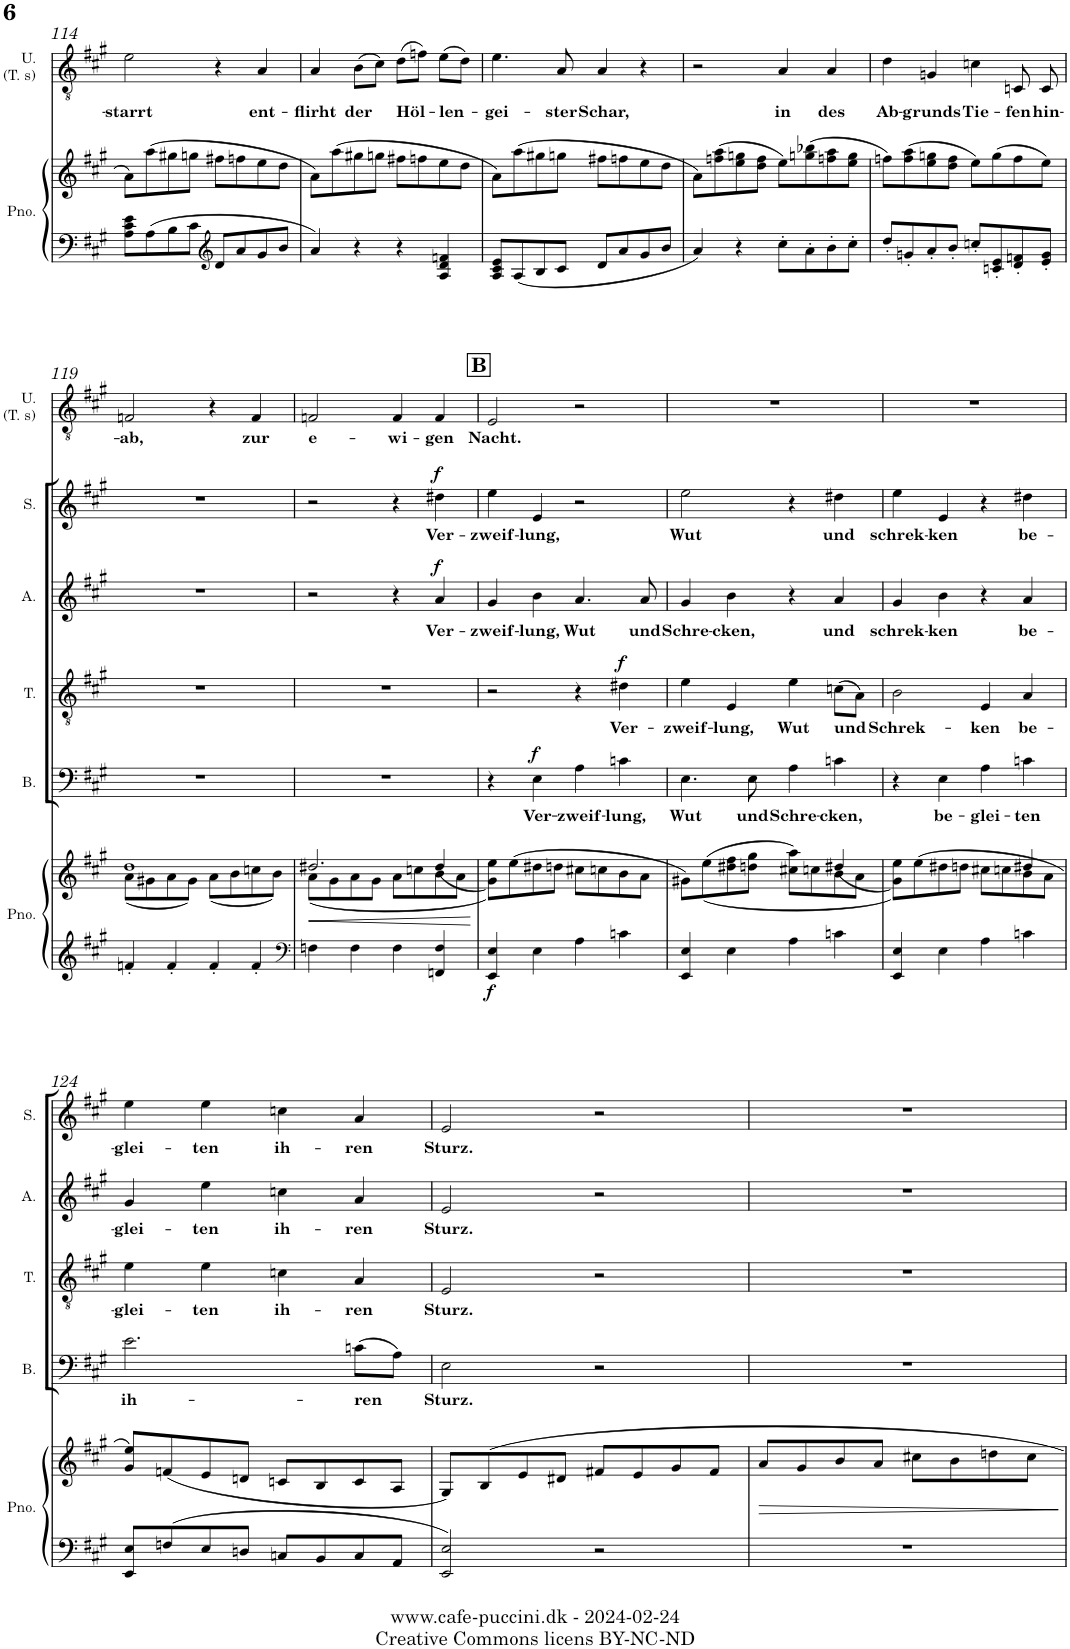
**kern	**kern	**dynam	**kern	**text	**dynam	**kern	**text	**dynam	**kern	**text	**dynam	**kern	**text	**dynam	**kern	**text
*part6	*part6	*part6	*part5	*part5	*part5	*part4	*part4	*part4	*part3	*part3	*part3	*part2	*part2	*part2	*part1	*part1
*staff7	*staff6	*staff6/7	*staff5	*staff5	*staff5	*staff4	*staff4	*staff4	*staff3	*staff3	*staff3	*staff2	*staff2	*staff2	*staff1	*staff1
*I"Piano	*	*	*I"Bass	*	*	*I"Tenor	*	*	*I"Alto	*	*	*I"Soprano	*	*	*I"Uriel (Tenor solo)	*
*I'Pno.	*	*	*I'B.	*	*	*I'T.	*	*	*I'A.	*	*	*I'S.	*	*	*I'U. (T. s)	*
!!LO:PB:g=z
*clefF4	*clefG2	*	*clefF4	*	*	*clefGv2	*	*	*clefG2	*	*	*clefG2	*	*	*clefGv2	*
*k[f#c#g#]	*k[f#c#g#]	*	*k[f#c#g#]	*	*	*k[f#c#g#]	*	*	*k[f#c#g#]	*	*	*k[f#c#g#]	*	*	*k[f#c#g#]	*
*M4/4	*M4/4	*	*M4/4	*	*	*M4/4	*	*	*M4/4	*	*	*M4/4	*	*	*M4/4	*
*met(c)	*met(c)	*	*met(c)	*	*	*met(c)	*	*	*met(c)	*	*	*met(c)	*	*	*met(c)	*
=114	=114	=114	=114	=114	=114	=114	=114	=114	=114	=114	=114	=114	=114	=114	=114	=114
!	!	!	!	!	!	!	!	!	!	!	!	!	!	!	!	!LO:LY:b
8A\ 8c#\ 8e\L	8a\L	.	1r	.	.	1r	.	.	1r	.	.	1r	.	.	2e\	-starrt
8A\	(8aa\	.	.	.	.	.	.	.	.	.	.	.	.	.	.	.
8B\	8gg#X\	.	.	.	.	.	.	.	.	.	.	.	.	.	.	.
8c#\J	8ggn\J	.	.	.	.	.	.	.	.	.	.	.	.	.	.	.
*clefG2	*	*	*	*	*	*	*	*	*	*	*	*	*	*	*	*
8d/L	8ff#X\L	.	.	.	.	.	.	.	.	.	.	.	.	.	4r	.
8a/	8ffn\	.	.	.	.	.	.	.	.	.	.	.	.	.	.	.
!	!	!	!	!	!	!	!	!	!	!	!	!	!	!	!	!LO:LY:b
8g#/	8ee\	.	.	.	.	.	.	.	.	.	.	.	.	.	4A/	ent-
8b/J	8dd\J	.	.	.	.	.	.	.	.	.	.	.	.	.	.	.
=115	=115	=115	=115	=115	=115	=115	=115	=115	=115	=115	=115	=115	=115	=115	=115	=115
!	!	!	!	!	!	!	!	!	!	!	!	!	!	!	!	!LO:LY:b
4a/	8a\L)	.	1r	.	.	1r	.	.	1r	.	.	1r	.	.	4A/	-flirht
.	(8aa\	.	.	.	.	.	.	.	.	.	.	.	.	.	.	.
!	!	!	!	!	!	!	!	!	!	!	!	!	!	!	!	!LO:LY:b
4r	8gg#X\	.	.	.	.	.	.	.	.	.	.	.	.	.	(8B\L	der
.	8ggn\J	.	.	.	.	.	.	.	.	.	.	.	.	.	8c#\J)	.
!	!	!	!	!	!	!	!	!	!	!	!	!	!	!	!	!LO:LY:b
4r	8ff#X\L	.	.	.	.	.	.	.	.	.	.	.	.	.	(8d\L	Höl-
.	8ffn\	.	.	.	.	.	.	.	.	.	.	.	.	.	8fn\J)	.
!	!	!	!	!	!	!	!	!	!	!	!	!	!	!	!	!LO:LY:b
4A/ 4d/ 4fn/	8ee\	.	.	.	.	.	.	.	.	.	.	.	.	.	(8e\L	-len-
.	8dd\J	.	.	.	.	.	.	.	.	.	.	.	.	.	8d\J)	.
=116	=116	=116	=116	=116	=116	=116	=116	=116	=116	=116	=116	=116	=116	=116	=116	=116
!	!	!	!	!	!	!	!	!	!	!	!	!	!	!	!	!LO:LY:b
8A/ 8c#/ 8e/L	8a\L)	.	1r	.	.	1r	.	.	1r	.	.	1r	.	.	4.e\	-gei-
8A/	(8aa\	.	.	.	.	.	.	.	.	.	.	.	.	.	.	.
8B/	8gg#X\	.	.	.	.	.	.	.	.	.	.	.	.	.	.	.
!	!	!	!	!	!	!	!	!	!	!	!	!	!	!	!	!LO:LY:b
8c#/J	8ggn\J	.	.	.	.	.	.	.	.	.	.	.	.	.	8A/	-ster
!	!	!	!	!	!	!	!	!	!	!	!	!	!	!	!	!LO:LY:b
8d/L	8ff#X\L	.	.	.	.	.	.	.	.	.	.	.	.	.	4A/	Schar,
8a/	8ffn\	.	.	.	.	.	.	.	.	.	.	.	.	.	.	.
8g#/	8ee\	.	.	.	.	.	.	.	.	.	.	.	.	.	4r	.
8b/J	8dd\J	.	.	.	.	.	.	.	.	.	.	.	.	.	.	.
=117	=117	=117	=117	=117	=117	=117	=117	=117	=117	=117	=117	=117	=117	=117	=117	=117
4a/	8a\L)	.	1r	.	.	1r	.	.	1r	.	.	1r	.	.	2r	.
.	(8ffn\ 8aa\	.	.	.	.	.	.	.	.	.	.	.	.	.	.	.
4r	8ee\ 8ggn\	.	.	.	.	.	.	.	.	.	.	.	.	.	.	.
.	8dd\ 8ff\J	.	.	.	.	.	.	.	.	.	.	.	.	.	.	.
!	!	!	!	!	!	!	!	!	!	!	!	!	!	!	!	!LO:LY:b
8cc#'\L	8ee\L)	.	.	.	.	.	.	.	.	.	.	.	.	.	4A/	in
8a'\	(8ggn\ 8bb-X\	.	.	.	.	.	.	.	.	.	.	.	.	.	.	.
!	!	!	!	!	!	!	!	!	!	!	!	!	!	!	!	!LO:LY:b
8b'\	8ffn\ 8aa\	.	.	.	.	.	.	.	.	.	.	.	.	.	4A/	des
8cc#'\J	8ee\ 8gg\J	.	.	.	.	.	.	.	.	.	.	.	.	.	.	.
=118	=118	=118	=118	=118	=118	=118	=118	=118	=118	=118	=118	=118	=118	=118	=118	=118
!	!	!	!	!	!	!	!	!	!	!	!	!	!	!	!	!LO:LY:b
8dd'/L	8ffn\L)	.	1r	.	.	1r	.	.	1r	.	.	1r	.	.	4d\	Ab-
8gn'/	(8ff\ 8aa\	.	.	.	.	.	.	.	.	.	.	.	.	.	.	.
!	!	!	!	!	!	!	!	!	!	!	!	!	!	!	!	!LO:LY:b
8a'/	8ee\ 8ggn\	.	.	.	.	.	.	.	.	.	.	.	.	.	4Gn/	-grunds
8b'/J	8dd\ 8ff\J	.	.	.	.	.	.	.	.	.	.	.	.	.	.	.
!	!	!	!	!	!	!	!	!	!	!	!	!	!	!	!	!LO:LY:b
8ccn'/L	8ee\L)	.	.	.	.	.	.	.	.	.	.	.	.	.	4cn\	Tie-
8cn/' 8e/'	(8gg\	.	.	.	.	.	.	.	.	.	.	.	.	.	.	.
!	!	!	!	!	!	!	!	!	!	!	!	!	!	!	!	!LO:LY:b
8d/' 8fn/'	8ff\	.	.	.	.	.	.	.	.	.	.	.	.	.	8Cn/	-fen
!	!	!	!	!	!	!	!	!	!	!	!	!	!	!	!	!LO:LY:b
8e/' 8g/'J	8ee\J)	.	.	.	.	.	.	.	.	.	.	.	.	.	8C/	hin-
!!LO:LB:g=z
=119	=119	=119	=119	=119	=119	=119	=119	=119	=119	=119	=119	=119	=119	=119	=119	=119
*	*^	*	*	*	*	*	*	*	*	*	*	*	*	*	*	*
!	!	!	!	!	!	!	!	!	!	!	!	!	!	!	!	!	!LO:LY:b
4fn'/	1dd	(8a\L	.	1r	.	.	1r	.	.	1r	.	.	1r	.	.	2Fn/	-ab,
.	.	8g#X\	.	.	.	.	.	.	.	.	.	.	.	.	.	.	.
4f'/	.	8a\	.	.	.	.	.	.	.	.	.	.	.	.	.	.	.
.	.	8g#\J)	.	.	.	.	.	.	.	.	.	.	.	.	.	.	.
4f'/	.	(8a\L	.	.	.	.	.	.	.	.	.	.	.	.	.	4r	.
.	.	8b\	.	.	.	.	.	.	.	.	.	.	.	.	.	.	.
!	!	!	!	!	!	!	!	!	!	!	!	!	!	!	!	!	!LO:LY:b
4f'/	.	8ccn\	.	.	.	.	.	.	.	.	.	.	.	.	.	4F/	zur
.	.	8b\J)	.	.	.	.	.	.	.	.	.	.	.	.	.	.	.
=120	=120	=120	=120	=120	=120	=120	=120	=120	=120	=120	=120	=120	=120	=120	=120	=120	=120
*clefF4	*	*	*	*	*	*	*	*	*	*	*	*	*	*	*	*	*
!	!	!	!LO:HP:b	!	!	!	!	!	!	!	!	!	!	!	!	!	!LO:LY:b
4Fn\	2.dd#X/	(8a\L	<	1r	.	.	1r	.	.	2r	.	.	2r	.	.	2Fn/	e-
.	.	8g#\	.	.	.	.	.	.	.	.	.	.	.	.	.	.	.
4F\	.	8a\	.	.	.	.	.	.	.	.	.	.	.	.	.	.	.
.	.	8g#\J	.	.	.	.	.	.	.	.	.	.	.	.	.	.	.
!	!	!	!	!	!	!	!	!	!	!	!	!	!	!	!	!	!LO:LY:b
4F\	.	8a\L	.	.	.	.	.	.	.	4r	.	.	4r	.	.	4F/	-wi-
.	.	8ccn\	.	.	.	.	.	.	.	.	.	.	.	.	.	.	.
!	!	!	!	!	!	!	!	!	!	!	!LO:LY:b	!LO:DY:a	!	!LO:LY:b	!LO:DY:a	!	!LO:LY:b
4FFn/ 4F/	(4dd#/	8b\	.	.	.	.	.	.	.	4a/	Ver-	f	4dd#X\	Ver-	f	4F/	-gen
.	.	8a\J	.	.	.	.	.	.	.	.	.	.	.	.	.	.	.
*	*v	*v	*	*	*	*	*	*	*	*	*	*	*	*	*	*	*
.	.	[	.	.	.	.	.	.	.	.	.	.	.	.	.	.
!!LO:REH:place=s1:a:B:cj:fs=14:t=B
=121	=121	=121	=121	=121	=121	=121	=121	=121	=121	=121	=121	=121	=121	=121	=121	=121
*	*^	*	*	*	*	*	*	*	*	*	*	*	*	*	*	*
!	!	!	!LO:DY:b=2	!	!	!	!	!	!	!	!LO:LY:b	!	!	!LO:LY:b	!	!	!LO:LY:b
4EE/ 4E/	1ryy	8g#\ 8ee\L))	f	4r	.	.	2r	.	.	4g#/	-zweif-	.	4ee\	-zweif-	.	2E/	Nacht.
.	.	(>8ee\	.	.	.	.	.	.	.	.	.	.	.	.	.	.	.
!	!	!	!	!	!LO:LY:b	!LO:DY:a	!	!	!	!	!LO:LY:b	!	!	!LO:LY:b	!	!	!
4E\	.	8dd#X\	.	4E\	Ver-	f	.	.	.	4b\	-lung,	.	4e/	-lung,	.	.	.
.	.	8ddn\J	.	.	.	.	.	.	.	.	.	.	.	.	.	.	.
!	!	!	!	!	!LO:LY:b	!	!	!	!	!	!LO:LY:b	!	!	!	!	!	!
4A\	.	8cc#X\L	.	4A\	-zweif-	.	4r	.	.	4.a/	Wut	.	2r	.	.	2r	.
.	.	8ccn\	.	.	.	.	.	.	.	.	.	.	.	.	.	.	.
!	!	!	!	!	!LO:LY:b	!	!	!LO:LY:b	!LO:DY:a	!	!	!	!	!	!	!	!
4cn\	.	8b\	.	4cn\	-lung,	.	4d#X\	Ver-	f	.	.	.	.	.	.	.	.
!	!	!	!	!	!	!	!	!	!	!	!LO:LY:b	!	!	!	!	!	!
.	.	8a\J	.	.	.	.	.	.	.	8a/	und	.	.	.	.	.	.
=122	=122	=122	=122	=122	=122	=122	=122	=122	=122	=122	=122	=122	=122	=122	=122	=122	=122
!	!	!	!	!	!LO:LY:b	!	!	!LO:LY:b	!	!	!LO:LY:b	!	!	!LO:LY:b	!	!	!
4EE/ 4E/	2.ryy	8g#X\L)	.	4.E\	Wut	.	4e\	-zweif-	.	4g#/	Schre-	.	2ee\	Wut	.	1r	.
.	.	(>(8ee\	.	.	.	.	.	.	.	.	.	.	.	.	.	.	.
!	!	!	!	!	!	!	!	!LO:LY:b	!	!	!LO:LY:b	!	!	!	!	!	!
4E\	.	8dd#X\ 8ff#\	.	.	.	.	4E/	-lung,	.	4b\	-cken,	.	.	.	.	.	.
!	!	!	!	!	!LO:LY:b	!	!	!	!	!	!	!	!	!	!	!	!
.	.	8ddn\ 8gg#\J	.	8E\	und	.	.	.	.	.	.	.	.	.	.	.	.
!	!	!	!	!	!LO:LY:b	!	!	!LO:LY:b	!	!	!	!	!	!	!	!	!
4A\	.	8cc#X\ 8aa\L)	.	4A\	Schre-	.	4e\	Wut	.	4r	.	.	4r	.	.	.	.
.	.	8ccn\	.	.	.	.	.	.	.	.	.	.	.	.	.	.	.
!	!	!	!	!	!LO:LY:b	!	!	!LO:LY:b	!	!	!LO:LY:b	!	!	!LO:LY:b	!	!	!
4cn\	(4dd#X/	8b\	.	4cn\	-cken,	.	(8cn\L	und	.	4a/	und	.	4dd#X\	und	.	.	.
.	.	8a\J	.	.	.	.	8A\J)	.	.	.	.	.	.	.	.	.	.
=123	=123	=123	=123	=123	=123	=123	=123	=123	=123	=123	=123	=123	=123	=123	=123	=123	=123
!	!	!	!	!	!	!	!	!LO:LY:b	!	!	!LO:LY:b	!	!	!LO:LY:b	!	!	!
4EE/ 4E/	2.ryy	8g#\ 8ee\L))	.	4r	.	.	2B\	Schrek-	.	4g#/	schrek-	.	4ee\	schrek-	.	1r	.
.	.	(>8ee\	.	.	.	.	.	.	.	.	.	.	.	.	.	.	.
!	!	!	!	!	!LO:LY:b	!	!	!	!	!	!LO:LY:b	!	!	!LO:LY:b	!	!	!
4E\	.	8dd#X\	.	4E\	be-	.	.	.	.	4b\	-ken	.	4e/	-ken	.	.	.
.	.	8ddn\J	.	.	.	.	.	.	.	.	.	.	.	.	.	.	.
!	!	!	!	!	!LO:LY:b	!	!	!LO:LY:b	!	!	!	!	!	!	!	!	!
4A\	.	8cc#X\L	.	4A\	-glei-	.	4E/	-ken	.	4r	.	.	4r	.	.	.	.
.	.	8ccn\	.	.	.	.	.	.	.	.	.	.	.	.	.	.	.
!	!	!	!	!	!LO:LY:b	!	!	!LO:LY:b	!	!	!LO:LY:b	!	!	!LO:LY:b	!	!	!
4cn\	4dd#X/	8b\	.	4cn\	-ten	.	4A/	be-	.	4a/	be-	.	4dd#X\	be-	.	.	.
.	.	8a\J	.	.	.	.	.	.	.	.	.	.	.	.	.	.	.
!!LO:LB:g=z
=124	=124	=124	=124	=124	=124	=124	=124	=124	=124	=124	=124	=124	=124	=124	=124	=124	=124
!	!	!	!	!	!LO:LY:b	!	!	!LO:LY:b	!	!	!LO:LY:b	!	!	!LO:LY:b	!	!	!
*	*v	*v	*	*	*	*	*	*	*	*	*	*	*	*	*	*	*
8EE/ 8E/L	8g#/ 8ee/L)	.	2.e\	ih-	.	4e\	-glei-	.	4g#/	-glei-	.	4ee\	-glei-	.	1r	.
8Fn/	(8fn/	.	.	.	.	.	.	.	.	.	.	.	.	.	.	.
!	!	!	!	!	!	!	!LO:LY:b	!	!	!LO:LY:b	!	!	!LO:LY:b	!	!	!
8E/	8e/	.	.	.	.	4e\	-ten	.	4ee\	-ten	.	4ee\	-ten	.	.	.
8Dn/J	8dn/J	.	.	.	.	.	.	.	.	.	.	.	.	.	.	.
!	!	!	!	!	!	!	!LO:LY:b	!	!	!LO:LY:b	!	!	!LO:LY:b	!	!	!
8Cn/L	8cn/L	.	.	.	.	4cn\	ih-	.	4ccn\	ih-	.	4ccn\	ih-	.	.	.
8BB/	8B/	.	.	.	.	.	.	.	.	.	.	.	.	.	.	.
!	!	!	!	!LO:LY:b	!	!	!LO:LY:b	!	!	!LO:LY:b	!	!	!LO:LY:b	!	!	!
8C/	8c/	.	(8cn\L	-ren	.	4A/	-ren	.	4a/	-ren	.	4a/	-ren	.	.	.
8AA/J	8A/J	.	8A\J)	.	.	.	.	.	.	.	.	.	.	.	.	.
=125	=125	=125	=125	=125	=125	=125	=125	=125	=125	=125	=125	=125	=125	=125	=125	=125
!	!	!	!	!LO:LY:b	!	!	!LO:LY:b	!	!	!LO:LY:b	!	!	!LO:LY:b	!	!	!
2EE/ 2E/	8G#/L)	.	2E\	Sturz.	.	2E/	Sturz.	.	2e/	Sturz.	.	2e/	Sturz.	.	1r	.
.	8B/	.	.	.	.	.	.	.	.	.	.	.	.	.	.	.
.	8e/	.	.	.	.	.	.	.	.	.	.	.	.	.	.	.
.	8d#X/J	.	.	.	.	.	.	.	.	.	.	.	.	.	.	.
2r	8f#X/L	.	2r	.	.	2r	.	.	2r	.	.	2r	.	.	.	.
.	8e/	.	.	.	.	.	.	.	.	.	.	.	.	.	.	.
.	8g#/	.	.	.	.	.	.	.	.	.	.	.	.	.	.	.
.	8f#/J	.	.	.	.	.	.	.	.	.	.	.	.	.	.	.
=126	=126	=126	=126	=126	=126	=126	=126	=126	=126	=126	=126	=126	=126	=126	=126	=126
!	!	!LO:HP:b	!	!	!	!	!	!	!	!	!	!	!	!	!	!
1r	8a/L	>	1r	.	.	1r	.	.	1r	.	.	1r	.	.	1r	.
.	8g#/	.	.	.	.	.	.	.	.	.	.	.	.	.	.	.
.	8b/	.	.	.	.	.	.	.	.	.	.	.	.	.	.	.
.	8a/J	.	.	.	.	.	.	.	.	.	.	.	.	.	.	.
.	8cc#X\L	.	.	.	.	.	.	.	.	.	.	.	.	.	.	.
.	8b\	.	.	.	.	.	.	.	.	.	.	.	.	.	.	.
.	8ddn\	.	.	.	.	.	.	.	.	.	.	.	.	.	.	.
.	8cc#\J	.	.	.	.	.	.	.	.	.	.	.	.	.	.	.
.	.	]	.	.	.	.	.	.	.	.	.	.	.	.	.	.
=	=	=	=	=	=	=	=	=	=	=	=	=	=	=	=	=
*-	*-	*-	*-	*-	*-	*-	*-	*-	*-	*-	*-	*-	*-	*-	*-	*-
